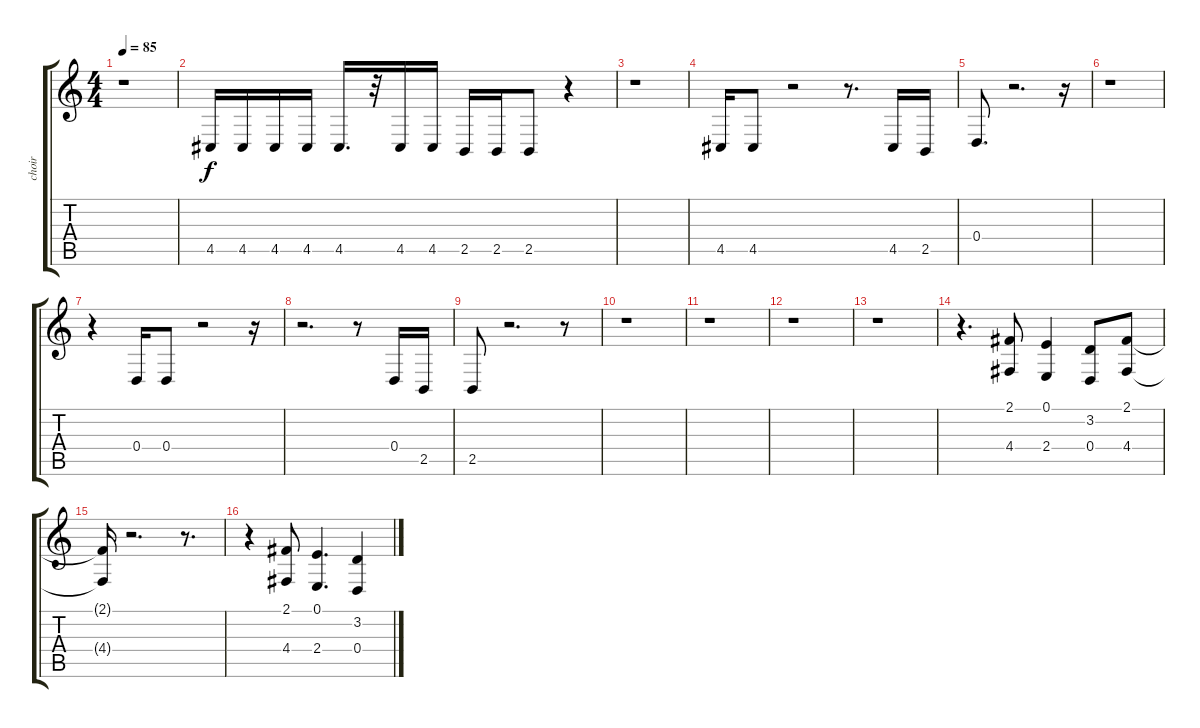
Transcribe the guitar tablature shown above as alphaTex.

\track ("choir" "choir") {instrument pad4choir}
\staff {score tabs}
\tuning (E4 B3 G3 D3 A2 E2) {hide}
\ts (4 4)
\tempo 85
\clef g2
\ks c
r.1{dy f} |
4.5.16{volume 8} 4.5.16 4.5.16 4.5.16 4.5.16{d} r.32 4.5.16 4.5.16 2.5.16 2.5.16 2.5.8 r.4 |
r.1 |
4.5.16 4.5.8 r.2 r.8{d} 4.5.16 2.5.16 |
0.4.8{d} r.2{d} r.16 |
r.1 |
r.4 0.4.16 0.4.8 r.2 r.16 |
r.2{d} r.8 0.4.16 2.5.16 |
2.5.8 r.2{d} r.8 |
r.1 |
r.1 |
r.1 |
r.1 |
r.4{d} (2.1 4.4).8{volume 7} (0.1 2.4).4 (3.2 0.4).8 (2.1 4.4).8 |
(2.1{t} 4.4{t}).16 r.2{d} r.8{d} |
r.4 (2.1 4.4).8 (0.1 2.4).4{d} (3.2 0.4).4
